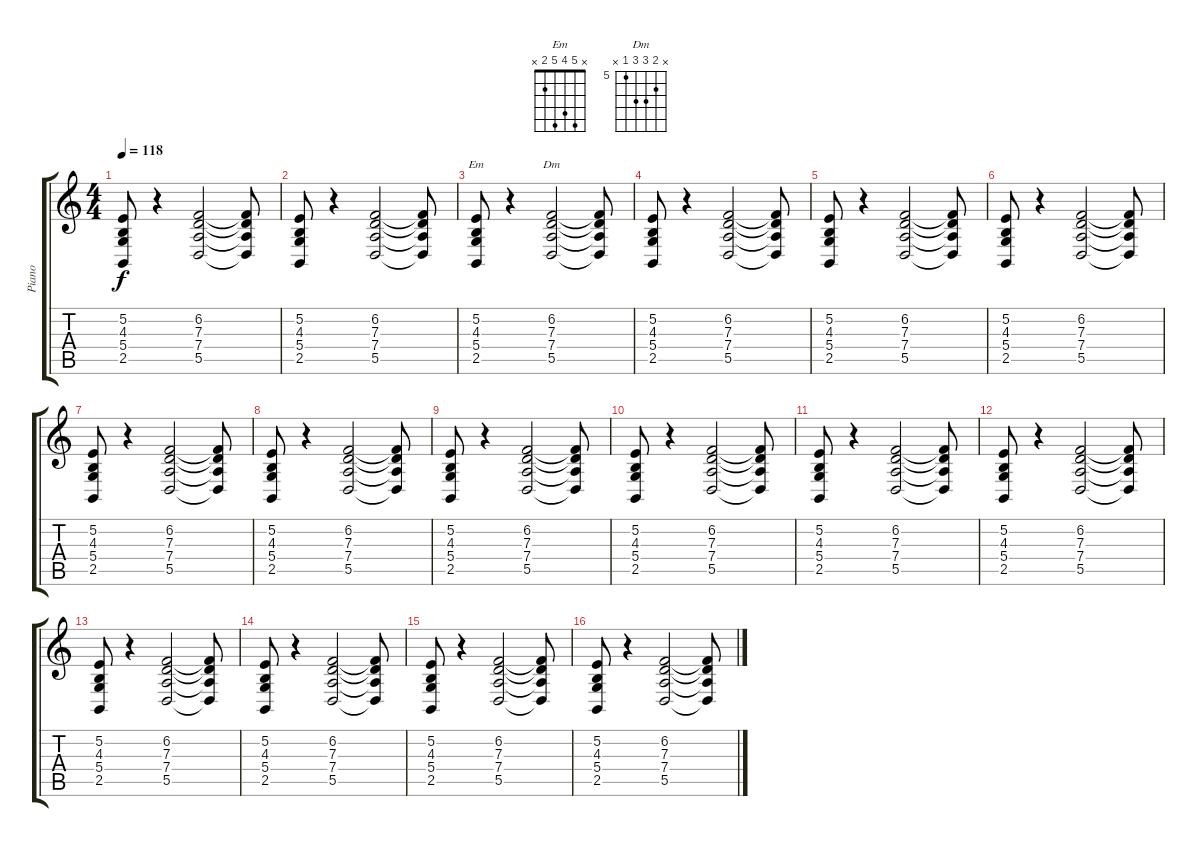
\track ("Piano" "Piano") {instrument acousticgrandpiano}
\staff {score tabs}
\tuning (E4 B3 G3 D3 A2 E2) {hide}
\chord ("Em" x 5 4 5 2 x)
\chord ("Dm" x 6 7 7 5 x) {firstfret 5}
\ts (4 4)
\tempo 118
\clef g2
\ks c
(5.2 4.3 5.4 2.5).8{dy f} r.4 (6.2 7.3 7.4 5.5).2 (6.2{t} 7.3{t} 7.4{t} 5.5{t}).8 |
(5.2 4.3 5.4 2.5).8 r.4 (6.2 7.3 7.4 5.5).2 (6.2{t} 7.3{t} 7.4{t} 5.5{t}).8 |
(5.2 4.3 5.4 2.5).8{ch "Em"} r.4 (6.2 7.3 7.4 5.5).2{ch "Dm"} (6.2{t} 7.3{t} 7.4{t} 5.5{t}).8 |
(5.2 4.3 5.4 2.5).8 r.4 (6.2 7.3 7.4 5.5).2 (6.2{t} 7.3{t} 7.4{t} 5.5{t}).8 |
(5.2 4.3 5.4 2.5).8 r.4 (6.2 7.3 7.4 5.5).2 (6.2{t} 7.3{t} 7.4{t} 5.5{t}).8 |
(5.2 4.3 5.4 2.5).8 r.4 (6.2 7.3 7.4 5.5).2 (6.2{t} 7.3{t} 7.4{t} 5.5{t}).8 |
(5.2 4.3 5.4 2.5).8 r.4 (6.2 7.3 7.4 5.5).2 (6.2{t} 7.3{t} 7.4{t} 5.5{t}).8 |
(5.2 4.3 5.4 2.5).8 r.4 (6.2 7.3 7.4 5.5).2 (6.2{t} 7.3{t} 7.4{t} 5.5{t}).8 |
(5.2 4.3 5.4 2.5).8 r.4 (6.2 7.3 7.4 5.5).2 (6.2{t} 7.3{t} 7.4{t} 5.5{t}).8 |
(5.2 4.3 5.4 2.5).8 r.4 (6.2 7.3 7.4 5.5).2 (6.2{t} 7.3{t} 7.4{t} 5.5{t}).8 |
(5.2 4.3 5.4 2.5).8 r.4 (6.2 7.3 7.4 5.5).2 (6.2{t} 7.3{t} 7.4{t} 5.5{t}).8 |
(5.2 4.3 5.4 2.5).8 r.4 (6.2 7.3 7.4 5.5).2 (6.2{t} 7.3{t} 7.4{t} 5.5{t}).8 |
(5.2 4.3 5.4 2.5).8 r.4 (6.2 7.3 7.4 5.5).2 (6.2{t} 7.3{t} 7.4{t} 5.5{t}).8 |
(5.2 4.3 5.4 2.5).8 r.4 (6.2 7.3 7.4 5.5).2 (6.2{t} 7.3{t} 7.4{t} 5.5{t}).8 |
(5.2 4.3 5.4 2.5).8 r.4 (6.2 7.3 7.4 5.5).2 (6.2{t} 7.3{t} 7.4{t} 5.5{t}).8 |
(5.2 4.3 5.4 2.5).8 r.4 (6.2 7.3 7.4 5.5).2 (6.2{t} 7.3{t} 7.4{t} 5.5{t}).8
